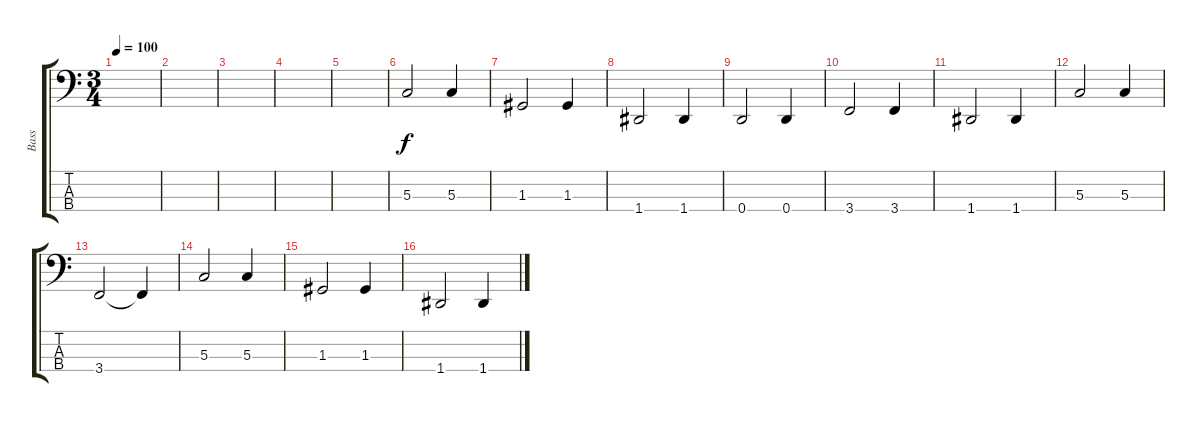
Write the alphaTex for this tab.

\track ("Bass" "Bass") {instrument electricbasspick}
\staff {score tabs}
\tuning (F2 C2 G1 D1) {hide}
\ts (3 4)
\tempo 100
\clef f4
\ks c
|
|
|
|
|
5.3.2 5.3.4 |
1.3.2 1.3.4 |
1.4.2 1.4.4 |
0.4.2 0.4.4 |
3.4.2 3.4.4 |
1.4.2 1.4.4 |
5.3.2 5.3.4 |
3.4.2 3.4{t}.4 |
5.3.2 5.3.4 |
1.3.2 1.3.4 |
1.4.2 1.4.4
